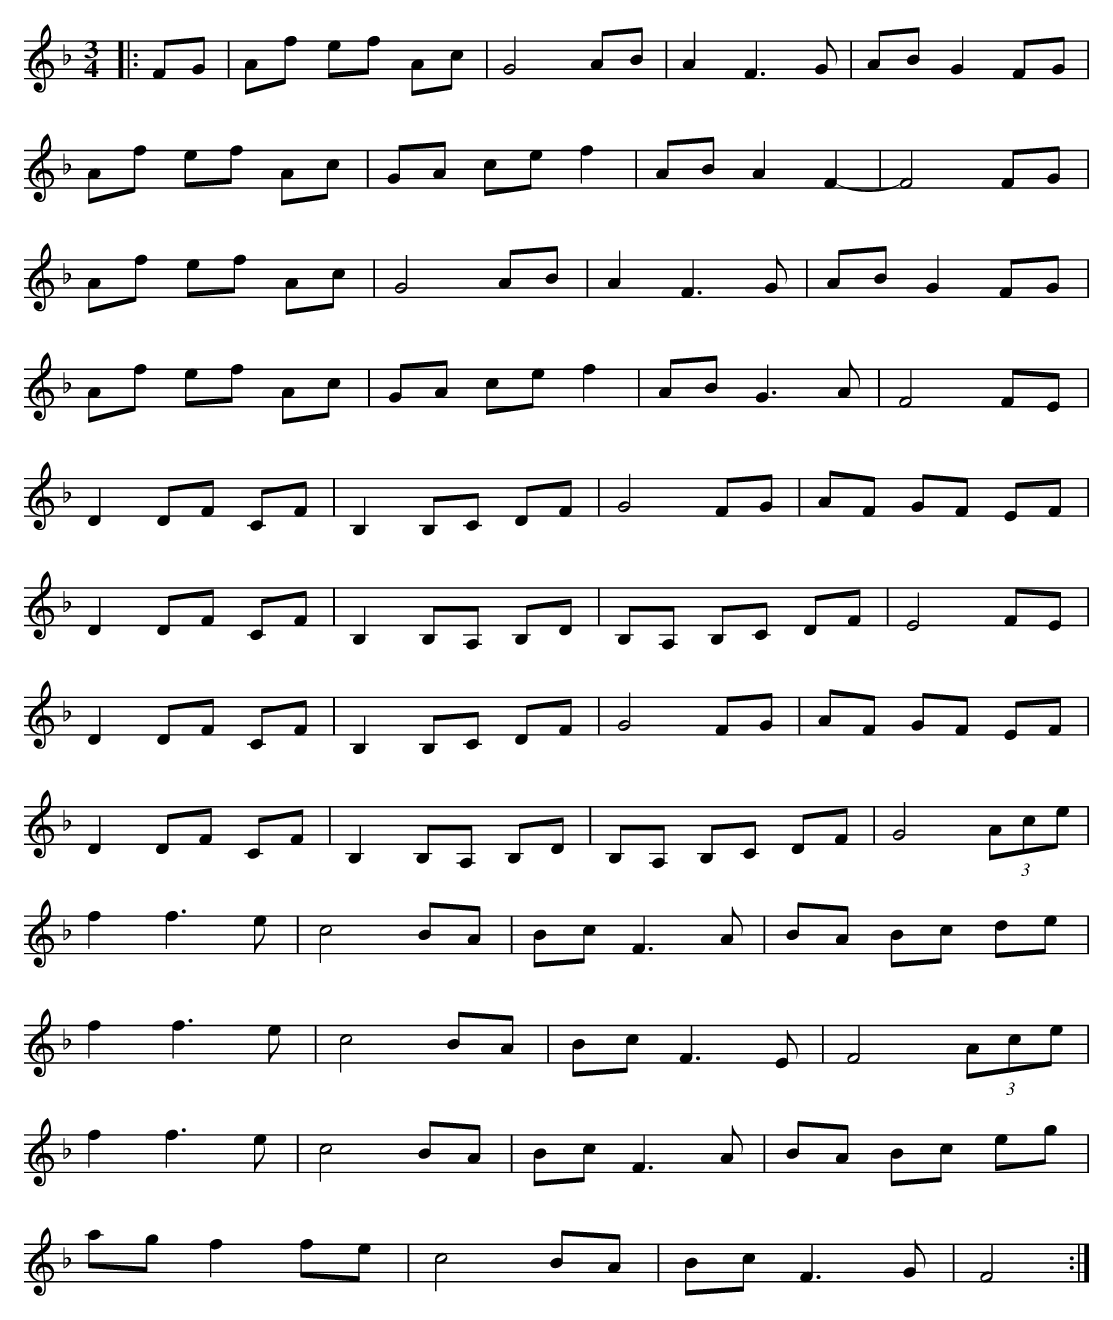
X:1
M:3/4
K:F
|:FG|Af ef Ac|G4AB|A2F3G|ABG2FG|
Af ef Ac|GA ce f2|AB A2 F2-|F4FG|
Af ef Ac|G4AB|A2F3G|ABG2FG|
Af ef Ac|GA ce f2|ABG3A|F4FE|
D2 DF CF|B,2 B,C DF|G4FG|AF GF EF|
D2 DF CF|B,2B,A, B,D|B,A, B,C DF|E4 FE|
D2 DF CF|B,2 B,C DF|G4FG|AF GF EF|
D2 DF CF|B,2B,A, B,D|B,A, B,C DF|G4 (3Ace|
f2 f3 e|c4BA|BcF3A|BA Bc de|
f2 f3 e|c4BA|BcF3E|F4 (3Ace|
f2 f3 e|c4BA|BcF3A|BA Bc eg|
ag f2 fe|c4BA|BcF3G|F4:|
